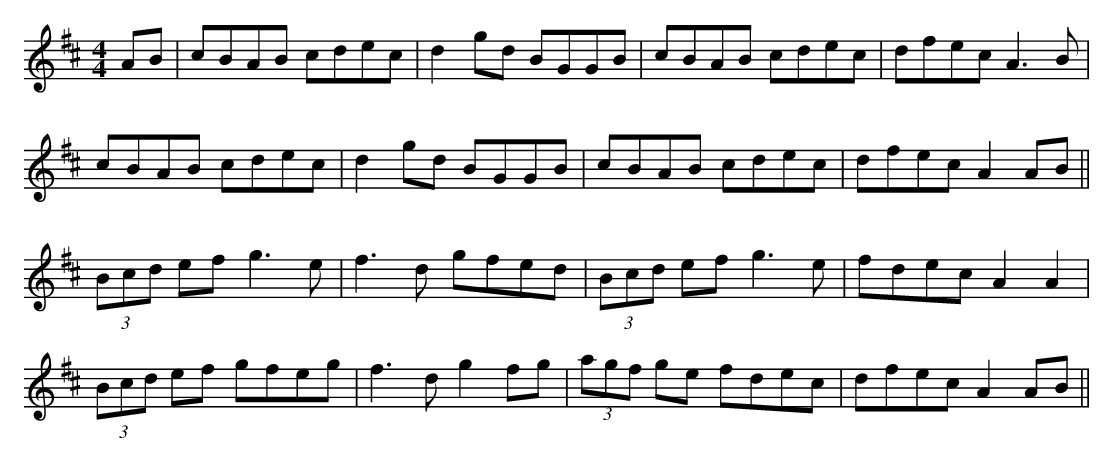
X:1
M:4/4
K:Amix
AB|cBAB cdec|d2 gd BGGB|cBAB cdec|dfec A3B|
cBAB cdec|d2 gd BGGB|cBAB cdec|dfec A2 AB||
(3Bcd ef g3e|f3d gfed|(3Bcd ef g3e|fdec A2 A2|
(3Bcd ef gfeg|f3d g2 fg|(3agf ge fdec|dfec A2 AB||
